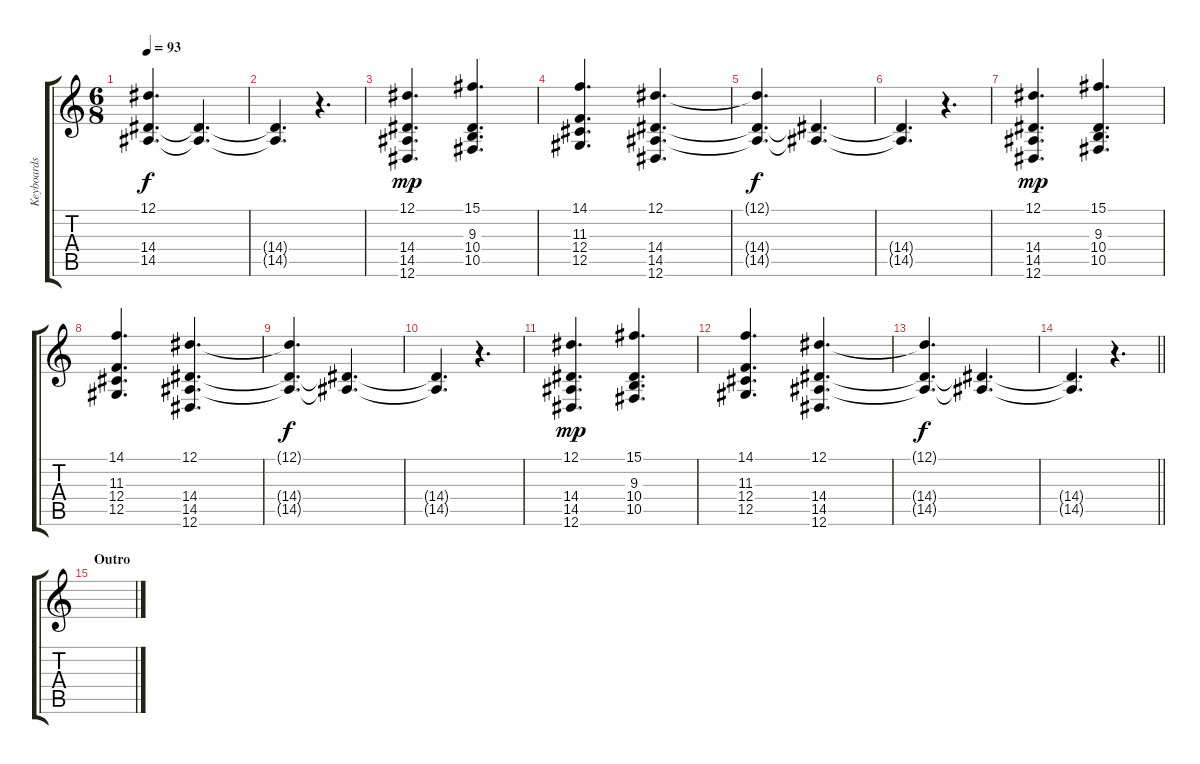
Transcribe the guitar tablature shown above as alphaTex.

\track ("Keyboards" "Keyboards") {instrument stringensemble1}
\staff {score tabs}
\tuning (Eb4 Bb3 Gb3 Db3 Ab2 Eb2) {hide}
\ts (6 8)
\tempo 93
\clef g2
\ks c
(12.1{t} 14.4{t} 14.5{t}).4{d dy f} (14.4{t} 14.5{t}).4{d} |
(14.4{t} 14.5{t}).4{d} r.4{d} |
(12.1 14.4 14.5 12.6).4{d dy mp} (15.1 9.3 10.4 10.5).4{d} |
(14.1 11.3 12.4 12.5).4{d} (12.1 14.4 14.5 12.6).4{d} |
(12.1{t} 14.4{t} 14.5{t}).4{d dy f} (14.4{t} 14.5{t}).4{d} |
(14.4{t} 14.5{t}).4{d} r.4{d} |
(12.1 14.4 14.5 12.6).4{d dy mp} (15.1 9.3 10.4 10.5).4{d} |
(14.1 11.3 12.4 12.5).4{d} (12.1 14.4 14.5 12.6).4{d} |
(12.1{t} 14.4{t} 14.5{t}).4{d dy f} (14.4{t} 14.5{t}).4{d} |
(14.4{t} 14.5{t}).4{d} r.4{d} |
(12.1 14.4 14.5 12.6).4{d dy mp} (15.1 9.3 10.4 10.5).4{d} |
(14.1 11.3 12.4 12.5).4{d} (12.1 14.4 14.5 12.6).4{d} |
(12.1{t} 14.4{t} 14.5{t}).4{d dy f} (14.4{t} 14.5{t}).4{d} |
\barLineRight lightlight
(14.4{t} 14.5{t}).4{d} r.4{d} |
\section ("" "Outro")
